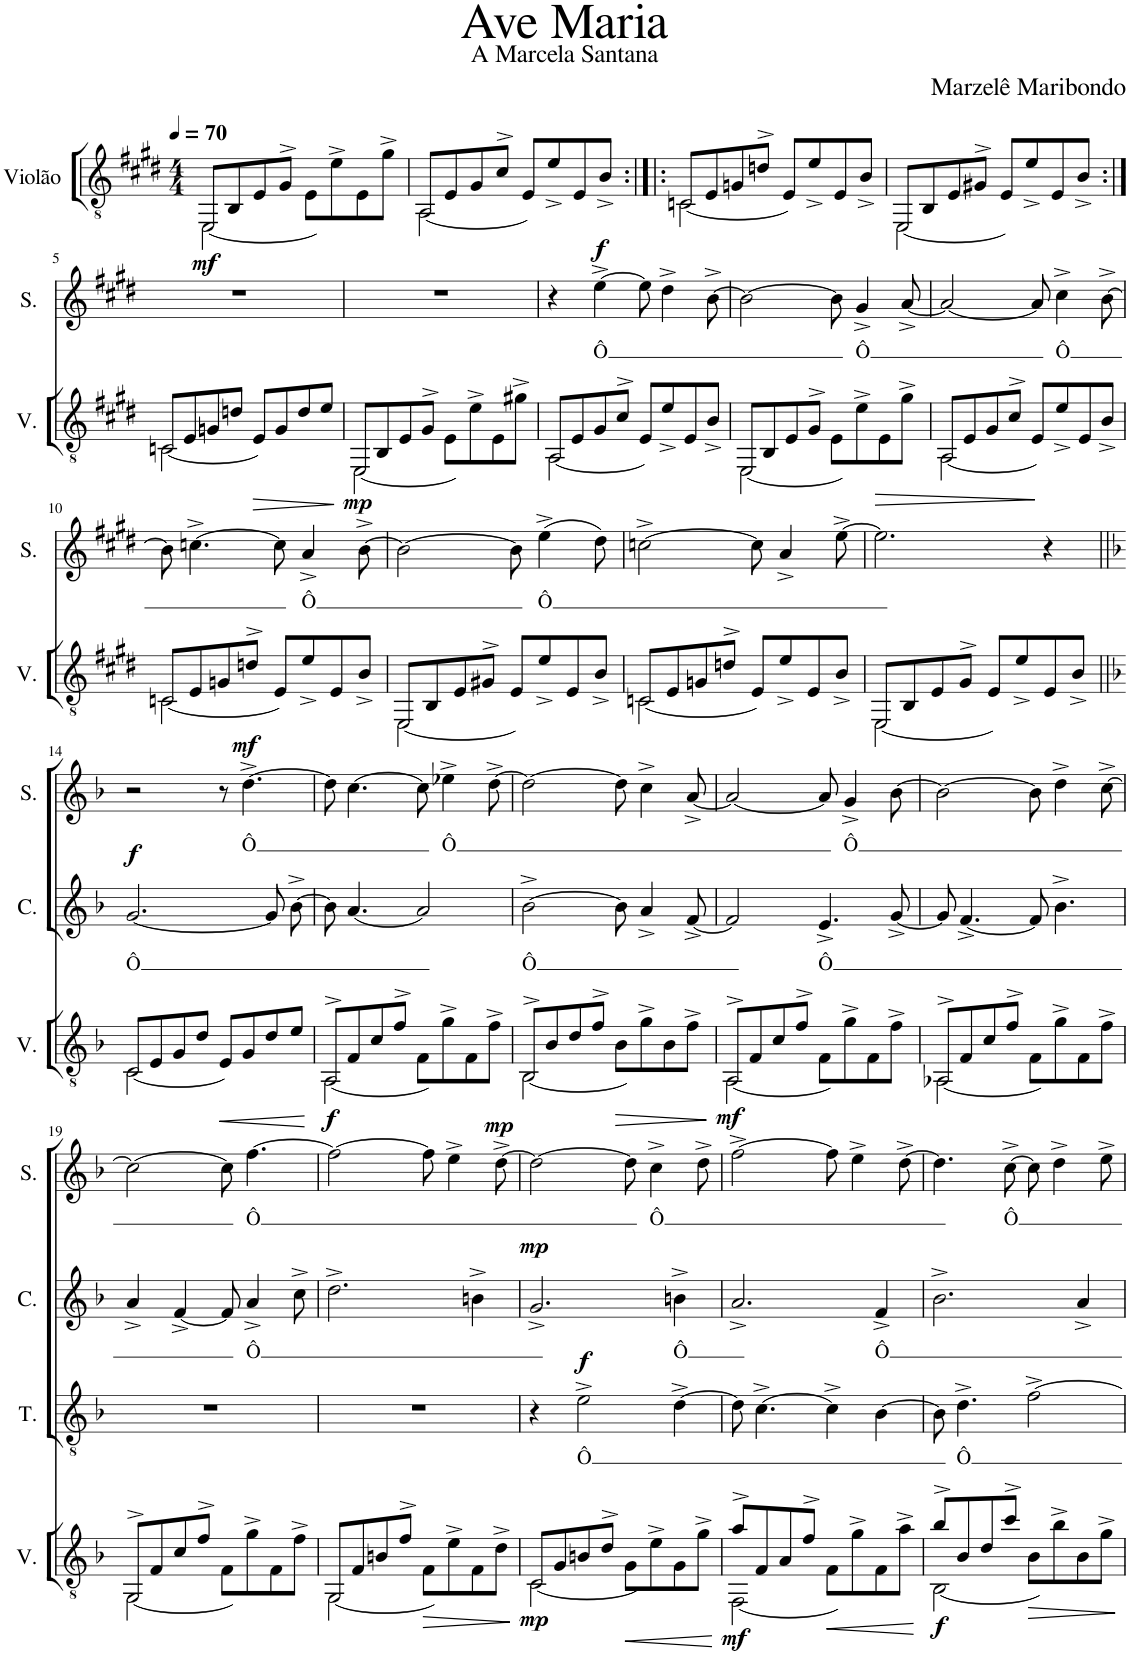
**kern	**dynam	**kern	**dynam	**kern	**kern	**text	**dynam	**kern	**text	**dynam	**kern	**text	**dynam	**kern
*part7	*part7	*part6	*part6	*part5	*part4	*part4	*part4	*part3	*part3	*part3	*part2	*part2	*part2	*part1
*staff7	*staff7	*staff6	*staff6	*staff5	*staff4	*staff4	*staff4	*staff3	*staff3	*staff3	*staff2	*staff2	*staff2	*staff1
*I"Violão	*	*I"Violão	*	*I"Baixos	*I"Tenores	*	*	*I"Contraltos	*	*	*I"Sopranos	*	*	*I"Soprano Solo
*I'Viol.	*	*I'V.	*	*I'B.	*I'T.	*	*	*I'C.	*	*	*I'S.	*	*	*I'S.S.
*stria5	*	*	*	*	*	*	*	*	*	*	*	*	*	*
*clefGv2	*	*clefGv2	*	*clefF4	*clefGv2	*	*	*clefG2	*	*	*clefG2	*	*	*clefG2
*	*	*	*	*	*	*	*	*	*	*	*	*	*	*Trd1c2
*k[f#c#g#d#]	*	*k[f#c#g#d#]	*	*k[f#c#g#d#]	*k[f#c#g#d#]	*	*	*k[f#c#g#d#]	*	*	*k[f#c#g#d#]	*	*	*k[f#c#g#d#]
*M4/4	*	*M4/4	*	*M4/4	*M4/4	*	*	*M4/4	*	*	*M4/4	*	*	*M4/4
*MM70	*	*MM70	*	*MM70	*MM70	*	*	*MM70	*	*	*MM70	*	*	*MM70
=1	=1	=1	=1	=1	=1	=1	=1	=1	=1	=1	=1	=1	=1	=1
*	*	*^	*	*	*	*	*	*	*	*	*	*	*	*
!	!LO:DY:b	!	!	!LO:DY:b	!	!	!	!	!	!	!	!	!	!	!
1EE^	mf	8EE/L	[2EE\	mf	1r	1r	.	.	1r	.	.	1r	.	.	1r
.	.	8BB/	.	.	.	.	.	.	.	.	.	.	.	.	.
.	.	8E/	.	.	.	.	.	.	.	.	.	.	.	.	.
.	.	8G#^/J	.	.	.	.	.	.	.	.	.	.	.	.	.
.	.	8E\L	2EE]	.	.	.	.	.	.	.	.	.	.	.	.
.	.	8e^\	.	.	.	.	.	.	.	.	.	.	.	.	.
.	.	8E\	.	.	.	.	.	.	.	.	.	.	.	.	.
.	.	8g#^\J	.	.	.	.	.	.	.	.	.	.	.	.	.
=2	=2	=2	=2	=2	=2	=2	=2	=2	=2	=2	=2	=2	=2	=2	=2
1AA^	.	8AA/L	[2AA\	.	1r	1r	.	.	1r	.	.	1r	.	.	1r
.	.	8E/	.	.	.	.	.	.	.	.	.	.	.	.	.
.	.	8G#/	.	.	.	.	.	.	.	.	.	.	.	.	.
.	.	8c#^/J	.	.	.	.	.	.	.	.	.	.	.	.	.
.	.	8E/L	2AA]	.	.	.	.	.	.	.	.	.	.	.	.
.	.	8e^/	.	.	.	.	.	.	.	.	.	.	.	.	.
.	.	8E/	.	.	.	.	.	.	.	.	.	.	.	.	.
.	.	8B^/J	.	.	.	.	.	.	.	.	.	.	.	.	.
=3:|!|:	=3:|!|:	=3:|!|:	=3:|!|:	=3:|!|:	=3:|!|:	=3:|!|:	=3:|!|:	=3:|!|:	=3:|!|:	=3:|!|:	=3:|!|:	=3:|!|:	=3:|!|:	=3:|!|:	=3:|!|:
1Cn^	.	8Cn/L	[2C\	.	1r	1r	.	.	1r	.	.	1r	.	.	1r
.	.	8E/	.	.	.	.	.	.	.	.	.	.	.	.	.
.	.	8Gn/	.	.	.	.	.	.	.	.	.	.	.	.	.
.	.	8dn^/J	.	.	.	.	.	.	.	.	.	.	.	.	.
.	.	8E/L	2C]	.	.	.	.	.	.	.	.	.	.	.	.
.	.	8e^/	.	.	.	.	.	.	.	.	.	.	.	.	.
.	.	8E/	.	.	.	.	.	.	.	.	.	.	.	.	.
.	.	8B^/J	.	.	.	.	.	.	.	.	.	.	.	.	.
=4	=4	=4	=4	=4	=4	=4	=4	=4	=4	=4	=4	=4	=4	=4	=4
1EE^	.	8EE/L	[2EE\	.	1r	1r	.	.	1r	.	.	1r	.	.	1r
.	.	8BB/	.	.	.	.	.	.	.	.	.	.	.	.	.
.	.	8E/	.	.	.	.	.	.	.	.	.	.	.	.	.
.	.	8G#X^/J	.	.	.	.	.	.	.	.	.	.	.	.	.
.	.	8E/L	2EE]	.	.	.	.	.	.	.	.	.	.	.	.
.	.	8e^/	.	.	.	.	.	.	.	.	.	.	.	.	.
.	.	8E/	.	.	.	.	.	.	.	.	.	.	.	.	.
.	.	8B^/J	.	.	.	.	.	.	.	.	.	.	.	.	.
!!LO:LB:g=z
=5:|!	=5:|!	=5:|!	=5:|!	=5:|!	=5:|!	=5:|!	=5:|!	=5:|!	=5:|!	=5:|!	=5:|!	=5:|!	=5:|!	=5:|!	=5:|!
1Cn^	.	8Cn/L	[2C\	.	1r	1r	.	.	1r	.	.	1r	.	.	1r
.	.	8E/	.	.	.	.	.	.	.	.	.	.	.	.	.
.	.	8Gn/	.	.	.	.	.	.	.	.	.	.	.	.	.
.	.	8dn/J	.	.	.	.	.	.	.	.	.	.	.	.	.
!	!	!	!	!LO:HP:b	!	!	!	!	!	!	!	!	!	!	!
.	.	8E/L	2C]	>	.	.	.	.	.	.	.	.	.	.	.
.	.	8G/	.	.	.	.	.	.	.	.	.	.	.	.	.
.	.	8d/	.	.	.	.	.	.	.	.	.	.	.	.	.
.	.	8e/J	.	.	.	.	.	.	.	.	.	.	.	.	.
*	*	*v	*v	*	*	*	*	*	*	*	*	*	*	*	*
.	.	.	]	.	.	.	.	.	.	.	.	.	.	.
=6	=6	=6	=6	=6	=6	=6	=6	=6	=6	=6	=6	=6	=6	=6
*	*	*^	*	*	*	*	*	*	*	*	*	*	*	*
!	!LO:DY:b	!	!	!LO:DY:b	!	!	!	!	!	!	!	!	!	!	!
1EE^	mp	8EE/L	[2EE\	mp	1r	1r	.	.	1r	.	.	1r	.	.	1r
.	.	8BB/	.	.	.	.	.	.	.	.	.	.	.	.	.
.	.	8E/	.	.	.	.	.	.	.	.	.	.	.	.	.
.	.	8G#^/J	.	.	.	.	.	.	.	.	.	.	.	.	.
.	.	8E\L	2EE]	.	.	.	.	.	.	.	.	.	.	.	.
.	.	8e^\	.	.	.	.	.	.	.	.	.	.	.	.	.
.	.	8E\	.	.	.	.	.	.	.	.	.	.	.	.	.
.	.	8g#X^\J	.	.	.	.	.	.	.	.	.	.	.	.	.
=7	=7	=7	=7	=7	=7	=7	=7	=7	=7	=7	=7	=7	=7	=7	=7
1AA^	.	8AA/L	[2AA\	.	1r	1r	.	.	1r	.	.	4r	.	.	1r
.	.	8E/	.	.	.	.	.	.	.	.	.	.	.	.	.
!	!	!	!	!	!	!	!	!	!	!	!	!	!LO:LY:b	!LO:DY:a	!
.	.	8G#/	.	.	.	.	.	.	.	.	.	[4ee^\	Ô	f	.
.	.	8c#^/J	.	.	.	.	.	.	.	.	.	.	.	.	.
.	.	8E/L	2AA]	.	.	.	.	.	.	.	.	8ee\]	.	.	.
.	.	8e^/	.	.	.	.	.	.	.	.	.	4dd#^\	.	.	.
.	.	8E/	.	.	.	.	.	.	.	.	.	.	.	.	.
.	.	8B^/J	.	.	.	.	.	.	.	.	.	[8b^\	.	.	.
=8	=8	=8	=8	=8	=8	=8	=8	=8	=8	=8	=8	=8	=8	=8	=8
1EE^	.	8EE/L	[2EE\	.	1r	1r	.	.	1r	.	.	2b\_	.	.	1r
.	.	8BB/	.	.	.	.	.	.	.	.	.	.	.	.	.
.	.	8E/	.	.	.	.	.	.	.	.	.	.	.	.	.
.	.	8G#^/J	.	.	.	.	.	.	.	.	.	.	.	.	.
.	.	8E\L	2EE]	.	.	.	.	.	.	.	.	8b\]	.	.	.
!	!	!	!	!	!	!	!	!	!	!	!	!	!LO:LY:b	!	!
.	.	8e^\	.	.	.	.	.	.	.	.	.	4g#^/	Ô	.	.
.	.	8E\	.	.	.	.	.	.	.	.	.	.	.	.	.
.	.	8g#^\J	.	.	.	.	.	.	.	.	.	[8a^/	.	.	.
=9	=9	=9	=9	=9	=9	=9	=9	=9	=9	=9	=9	=9	=9	=9	=9
1AA^	.	8AA/L	[2AA\	.	1r	1r	.	.	1r	.	.	2a/_	.	.	1r
.	.	8E/	.	.	.	.	.	.	.	.	.	.	.	.	.
.	.	8G#/	.	.	.	.	.	.	.	.	.	.	.	.	.
.	.	8c#^/J	.	.	.	.	.	.	.	.	.	.	.	.	.
.	.	8E/L	2AA]	.	.	.	.	.	.	.	.	8a/]	.	.	.
!	!	!	!	!	!	!	!	!	!	!	!	!	!LO:LY:b	!	!
.	.	8e^/	.	.	.	.	.	.	.	.	.	4cc#^\	Ô	.	.
.	.	8E/	.	.	.	.	.	.	.	.	.	.	.	.	.
.	.	8B^/J	.	.	.	.	.	.	.	.	.	[8b^\	.	.	.
!!LO:LB:g=z
=10	=10	=10	=10	=10	=10	=10	=10	=10	=10	=10	=10	=10	=10	=10	=10
1Cn^	.	8Cn/L	[2C\	.	1r	1r	.	.	1r	.	.	8b\]	.	.	1r
.	.	8E/	.	.	.	.	.	.	.	.	.	[4.ccn^\	.	.	.
.	.	8Gn/	.	.	.	.	.	.	.	.	.	.	.	.	.
.	.	8dn^/J	.	.	.	.	.	.	.	.	.	.	.	.	.
.	.	8E/L	2C]	.	.	.	.	.	.	.	.	8cc\]	.	.	.
!	!	!	!	!	!	!	!	!	!	!	!	!	!LO:LY:b	!	!
.	.	8e^/	.	.	.	.	.	.	.	.	.	4a^/	Ô	.	.
.	.	8E/	.	.	.	.	.	.	.	.	.	.	.	.	.
.	.	8B^/J	.	.	.	.	.	.	.	.	.	[8b^\	.	.	.
=11	=11	=11	=11	=11	=11	=11	=11	=11	=11	=11	=11	=11	=11	=11	=11
1EE^	.	8EE/L	[2EE\	.	1r	1r	.	.	1r	.	.	2b\_	.	.	1r
.	.	8BB/	.	.	.	.	.	.	.	.	.	.	.	.	.
.	.	8E/	.	.	.	.	.	.	.	.	.	.	.	.	.
.	.	8G#X^/J	.	.	.	.	.	.	.	.	.	.	.	.	.
.	.	8E/L	2EE]	.	.	.	.	.	.	.	.	8b\]	.	.	.
!	!	!	!	!	!	!	!	!	!	!	!	!	!LO:LY:b	!	!
.	.	8e^/	.	.	.	.	.	.	.	.	.	(4ee^\	Ô	.	.
.	.	8E/	.	.	.	.	.	.	.	.	.	.	.	.	.
.	.	8B^/J	.	.	.	.	.	.	.	.	.	8dd#\)	.	.	.
=12	=12	=12	=12	=12	=12	=12	=12	=12	=12	=12	=12	=12	=12	=12	=12
1Cn^	.	8Cn/L	[2C\	.	1r	1r	.	.	1r	.	.	[2ccn^\	.	.	1r
.	.	8E/	.	.	.	.	.	.	.	.	.	.	.	.	.
.	.	8Gn/	.	.	.	.	.	.	.	.	.	.	.	.	.
.	.	8dn^/J	.	.	.	.	.	.	.	.	.	.	.	.	.
.	.	8E/L	2C]	.	.	.	.	.	.	.	.	8cc\]	.	.	.
.	.	8e^/	.	.	.	.	.	.	.	.	.	4a^/	.	.	.
.	.	8E/	.	.	.	.	.	.	.	.	.	.	.	.	.
.	.	8B^/J	.	.	.	.	.	.	.	.	.	[8ee^\	.	.	.
=13	=13	=13	=13	=13	=13	=13	=13	=13	=13	=13	=13	=13	=13	=13	=13
!	!	!	!	!	!	!	!	!	!	!	!	!	!	!LO:HP:b	!
1EE^	.	8EE/L	[2EE\	.	1r	1r	.	.	1r	.	.	2.ee\]	.	>	1r
.	.	8BB/	.	.	.	.	.	.	.	.	.	.	.	.	.
.	.	8E/	.	.	.	.	.	.	.	.	.	.	.	.	.
.	.	8G#^/J	.	.	.	.	.	.	.	.	.	.	.	.	.
.	.	8E/L	2EE]	.	.	.	.	.	.	.	.	.	.	.	.
.	.	8e^/	.	.	.	.	.	.	.	.	.	.	.	.	.
.	.	8E/	.	.	.	.	.	.	.	.	.	4r	.	]	.
.	.	8B^/J	.	.	.	.	.	.	.	.	.	.	.	.	.
!!LO:LB:g=z
=14||	=14||	=14||	=14||	=14||	=14||	=14||	=14||	=14||	=14||	=14||	=14||	=14||	=14||	=14||	=14||
*k[b-]	*	*k[b-]	*	*	*k[b-]	*k[b-]	*	*	*k[b-]	*	*	*k[b-]	*	*	*k[b-]
!	!	!	!	!	!	!	!	!	!	!LO:LY:b	!LO:DY:a	!	!	!	!
1C^	.	8C/L	[2C\	.	1r	1r	.	.	[2.g/	Ô	f	2r	.	.	1r
.	.	8E/	.	.	.	.	.	.	.	.	.	.	.	.	.
.	.	8G/	.	.	.	.	.	.	.	.	.	.	.	.	.
.	.	8d/J	.	.	.	.	.	.	.	.	.	.	.	.	.
!	!	!	!	!LO:HP:b	!	!	!	!	!	!	!	!	!	!	!
.	.	8E/L	2C]	<	.	.	.	.	.	.	.	8r	.	.	.
!	!	!	!	!	!	!	!	!	!	!	!	!	!LO:LY:b	!LO:DY:a	!
.	.	8G/	.	.	.	.	.	.	.	.	.	[4.dd^\	Ô	mf	.
.	.	8d/	.	.	.	.	.	.	8g/L]	.	.	.	.	.	.
.	.	8e/J	.	.	.	.	.	.	[8b-^/J	.	.	.	.	.	.
*	*	*v	*v	*	*	*	*	*	*	*	*	*	*	*	*
.	.	.	[	.	.	.	.	.	.	.	.	.	.	.
=15	=15	=15	=15	=15	=15	=15	=15	=15	=15	=15	=15	=15	=15	=15
*	*	*^	*	*	*	*	*	*	*	*	*	*	*	*
!	!LO:DY:b	!	!	!LO:DY:b	!	!	!	!	!	!	!	!	!	!	!
1AA^	f	8AA^/L	[2AA\	f	1r	1r	.	.	8b-\]	.	.	8dd\]	.	.	1r
.	.	8F/	.	.	.	.	.	.	[4.a/	.	.	[4.cc\	.	.	.
.	.	8c/	.	.	.	.	.	.	.	.	.	.	.	.	.
.	.	8f^/J	.	.	.	.	.	.	.	.	.	.	.	.	.
.	.	8F\L	2AA]	.	.	.	.	.	2a/]	.	.	8cc\]	.	.	.
!	!	!	!	!	!	!	!	!	!	!	!	!	!LO:LY:b	!	!
.	.	8g^\	.	.	.	.	.	.	.	.	.	4ee-X^\	Ô	.	.
.	.	8F\	.	.	.	.	.	.	.	.	.	.	.	.	.
.	.	8f^\J	.	.	.	.	.	.	.	.	.	[8dd^\	.	.	.
=16	=16	=16	=16	=16	=16	=16	=16	=16	=16	=16	=16	=16	=16	=16	=16
!	!	!	!	!	!	!	!	!	!	!LO:LY:b	!	!	!	!	!
1BB-^	.	8BB-^/L	[2BB-\	.	1r	1r	.	.	[2b-^\	Ô	.	2dd\_	.	.	1r
.	.	8B-/	.	.	.	.	.	.	.	.	.	.	.	.	.
.	.	8d/	.	.	.	.	.	.	.	.	.	.	.	.	.
.	.	8f^/J	.	.	.	.	.	.	.	.	.	.	.	.	.
!	!	!	!	!LO:HP:b	!	!	!	!	!	!	!	!	!	!	!
.	.	8B-\L	2BB-]	>	.	.	.	.	8b-\]	.	.	8dd\]	.	.	.
.	.	8g^\	.	.	.	.	.	.	4a^/	.	.	4cc^\	.	.	.
.	.	8B-\	.	.	.	.	.	.	.	.	.	.	.	.	.
.	.	8f^\J	.	.	.	.	.	.	[8f^/	.	.	[8a^/	.	.	.
*	*	*v	*v	*	*	*	*	*	*	*	*	*	*	*	*
.	.	.	]	.	.	.	.	.	.	.	.	.	.	.
=17	=17	=17	=17	=17	=17	=17	=17	=17	=17	=17	=17	=17	=17	=17
*	*	*^	*	*	*	*	*	*	*	*	*	*	*	*
!	!LO:DY:b	!	!	!LO:DY:b	!	!	!	!	!	!	!	!	!	!	!
1AA^	mf	8AA^/L	[2AA\	mf	1r	1r	.	.	2f/]	.	.	2a/_	.	.	1r
.	.	8F/	.	.	.	.	.	.	.	.	.	.	.	.	.
.	.	8c/	.	.	.	.	.	.	.	.	.	.	.	.	.
.	.	8f^/J	.	.	.	.	.	.	.	.	.	.	.	.	.
!	!	!	!	!	!	!	!	!	!	!LO:LY:b	!	!	!	!	!
.	.	8F\L	2AA]	.	.	.	.	.	4.e^/	Ô	.	8a/]	.	.	.
!	!	!	!	!	!	!	!	!	!	!	!	!	!LO:LY:b	!	!
.	.	8g^\	.	.	.	.	.	.	.	.	.	4g^/	Ô	.	.
.	.	8F\	.	.	.	.	.	.	.	.	.	.	.	.	.
.	.	8f^\J	.	.	.	.	.	.	[8g^/	.	.	[8b-\	.	.	.
=18	=18	=18	=18	=18	=18	=18	=18	=18	=18	=18	=18	=18	=18	=18	=18
1AA-X^	.	8AA-X^/L	[2AA-\	.	1r	1r	.	.	8g/]	.	.	2b-\_	.	.	1r
.	.	8F/	.	.	.	.	.	.	[4.f^/	.	.	.	.	.	.
.	.	8c/	.	.	.	.	.	.	.	.	.	.	.	.	.
.	.	8f^/J	.	.	.	.	.	.	.	.	.	.	.	.	.
.	.	8F\L	2AA-]	.	.	.	.	.	8f/]	.	.	8b-\]	.	.	.
.	.	8g^\	.	.	.	.	.	.	4.b-^\	.	.	4dd^\	.	.	.
.	.	8F\	.	.	.	.	.	.	.	.	.	.	.	.	.
.	.	8f^\J	.	.	.	.	.	.	.	.	.	[8cc^\	.	.	.
!!LO:LB:g=z
=19	=19	=19	=19	=19	=19	=19	=19	=19	=19	=19	=19	=19	=19	=19	=19
1GG^	.	8GG^/L	[2GG\	.	1r	1r	.	.	4a^/	.	.	2cc\_	.	.	1r
.	.	8F/	.	.	.	.	.	.	.	.	.	.	.	.	.
.	.	8c/	.	.	.	.	.	.	[4f^/	.	.	.	.	.	.
.	.	8f^/J	.	.	.	.	.	.	.	.	.	.	.	.	.
.	.	8F\L	2GG]	.	.	.	.	.	8f/]	.	.	8cc\]	.	.	.
!	!	!	!	!	!	!	!	!	!	!LO:LY:b	!	!	!LO:LY:b	!	!
.	.	8g^\	.	.	.	.	.	.	4a^/	Ô	.	[4.ff\	Ô	.	.
.	.	8F\	.	.	.	.	.	.	.	.	.	.	.	.	.
.	.	8f^\J	.	.	.	.	.	.	8cc^\	.	.	.	.	.	.
=20	=20	=20	=20	=20	=20	=20	=20	=20	=20	=20	=20	=20	=20	=20	=20
1GG^	.	8GG/L	[2GG\	.	1r	1r	.	.	2.dd^\	.	.	2ff\_	.	.	1r
.	.	8F/	.	.	.	.	.	.	.	.	.	.	.	.	.
.	.	8Bn/	.	.	.	.	.	.	.	.	.	.	.	.	.
.	.	8f^/J	.	.	.	.	.	.	.	.	.	.	.	.	.
!	!	!	!	!LO:HP:b	!	!	!	!	!	!	!	!	!	!	!
.	.	8F\L	2GG]	>	.	.	.	.	.	.	.	8ff\]	.	.	.
.	.	8e^\	.	.	.	.	.	.	.	.	.	4ee^\	.	.	.
.	.	8F\	.	.	.	.	.	.	4bn^\	.	.	.	.	.	.
!	!	!	!	!	!	!	!	!	!	!	!	!	!	!LO:DY:a	!
.	.	8d^\J	.	.	.	.	.	.	.	.	.	[8dd^\	.	mp	.
*	*	*v	*v	*	*	*	*	*	*	*	*	*	*	*	*
.	.	.	]	.	.	.	.	.	.	.	.	.	.	.
=21	=21	=21	=21	=21	=21	=21	=21	=21	=21	=21	=21	=21	=21	=21
*	*	*^	*	*	*	*	*	*	*	*	*	*	*	*
!	!LO:DY:b	!	!	!LO:DY:b	!	!	!	!	!	!	!LO:DY:a	!	!	!	!
1C^	mp	8C/L	[2C\	mp	1r	4r	.	.	2.g^/	.	mp	2dd\_	.	.	1r
.	.	8G/	.	.	.	.	.	.	.	.	.	.	.	.	.
!	!	!	!	!	!	!	!LO:LY:b	!LO:DY:a	!	!	!	!	!	!	!
.	.	8Bn/	.	.	.	2e^\	Ô	f	.	.	.	.	.	.	.
.	.	8d^/J	.	.	.	.	.	.	.	.	.	.	.	.	.
!	!	!	!	!LO:HP:b	!	!	!	!	!	!	!	!	!	!	!
.	.	8G\L	2C]	<	.	.	.	.	.	.	.	8dd\]	.	.	.
!	!	!	!	!	!	!	!	!	!	!	!	!	!LO:LY:b	!	!
.	.	8e^\	.	.	.	.	.	.	.	.	.	4cc^\	Ô	.	.
!	!	!	!	!	!	!	!	!	!	!LO:LY:b	!	!	!	!	!
.	.	8G\	.	.	.	[4d^\	.	.	4bn^\	Ô	.	.	.	.	.
.	.	8g^\J	.	.	.	.	.	.	.	.	.	8dd^\	.	.	.
*	*	*v	*v	*	*	*	*	*	*	*	*	*	*	*	*
.	.	.	[	.	.	.	.	.	.	.	.	.	.	.
=22	=22	=22	=22	=22	=22	=22	=22	=22	=22	=22	=22	=22	=22	=22
*	*	*^	*	*	*	*	*	*	*	*	*	*	*	*
!	!LO:DY:b	!	!	!LO:DY:b	!	!	!	!	!	!	!	!	!	!	!
1FF^	mf	8a^/L	[2FF\	mf	1r	8d\]	.	.	2.a^/	.	.	[2ff^\	.	.	1r
.	.	8F/	.	.	.	[4.c^\	.	.	.	.	.	.	.	.	.
.	.	8A/	.	.	.	.	.	.	.	.	.	.	.	.	.
.	.	8f^/J	.	.	.	.	.	.	.	.	.	.	.	.	.
!	!	!	!	!LO:HP:b	!	!	!	!	!	!	!	!	!	!	!
.	.	8F\L	2FF]	<	.	4c^\]	.	.	.	.	.	8ff\]	.	.	.
.	.	8g^\	.	.	.	.	.	.	.	.	.	4ee^\	.	.	.
!	!	!	!	!	!	!	!	!	!	!LO:LY:b	!	!	!	!	!
.	.	8F\	.	.	.	[4B-\	.	.	4f^/	Ô	.	.	.	.	.
.	.	8a^\J	.	.	.	.	.	.	.	.	.	[8dd^\	.	.	.
*	*	*v	*v	*	*	*	*	*	*	*	*	*	*	*	*
.	.	.	[	.	.	.	.	.	.	.	.	.	.	.
=23	=23	=23	=23	=23	=23	=23	=23	=23	=23	=23	=23	=23	=23	=23
*	*	*^	*	*	*	*	*	*	*	*	*	*	*	*
!	!LO:DY:b	!	!	!LO:DY:b	!	!	!	!	!	!	!	!	!	!	!
1BB-^	f	8b-^/L	[2BB-\	f	1r	8B-\]	.	.	2.b-^\	.	.	4.dd\]	.	.	1r
!	!	!	!	!	!	!	!LO:LY:b	!	!	!	!	!	!	!	!
.	.	8B-/	.	.	.	4.d^\	Ô	.	.	.	.	.	.	.	.
.	.	8d/	.	.	.	.	.	.	.	.	.	.	.	.	.
!	!	!	!	!	!	!	!	!	!	!	!	!	!LO:LY:b	!	!
.	.	8cc^/J	.	.	.	.	.	.	.	.	.	[8cc^\	Ô	.	.
!	!	!	!	!LO:HP:b	!	!	!	!	!	!	!	!	!	!	!
.	.	8B-\L	2BB-]	>	.	[2f^\	.	.	.	.	.	8cc\]	.	.	.
.	.	8b-^\	.	.	.	.	.	.	.	.	.	4dd^\	.	.	.
.	.	8B-\	.	.	.	.	.	.	4a^/	.	.	.	.	.	.
.	.	8g^\J	.	.	.	.	.	.	.	.	.	8ee^\	.	.	.
*	*	*v	*v	*	*	*	*	*	*	*	*	*	*	*	*
.	.	.	]	.	.	.	.	.	.	.	.	.	.	.
=	=	=	=	=	=	=	=	=	=	=	=	=	=	=
*-	*-	*-	*-	*-	*-	*-	*-	*-	*-	*-	*-	*-	*-	*-
